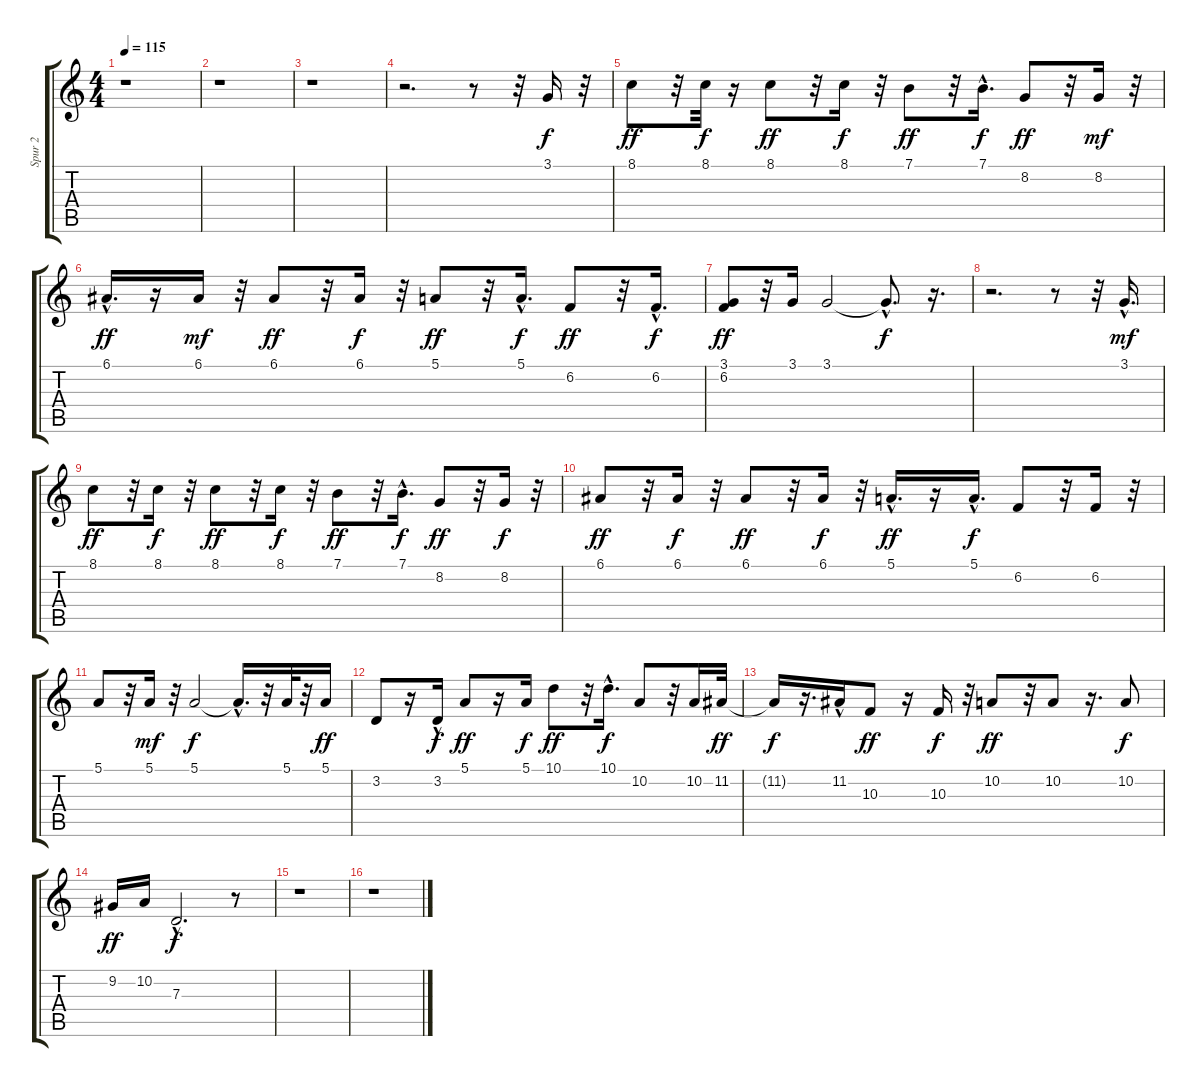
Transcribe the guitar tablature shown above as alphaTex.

\track ("Spur 2" "Spur 2") {instrument accordion}
\staff {score tabs}
\tuning (E4 B3 G3 D3 A2 E2) {hide}
\ts (4 4)
\tempo 115
\clef g2
\ks c
r.1{dy f} |
r.1 |
r.1 |
r.2{d} r.8 r.32 3.1.16 r.32 |
8.1.8{dy ff} r.32 8.1.32{dy f} r.16 8.1.8{dy ff} r.32 8.1.16{dy f} r.32 7.1.8{dy ff} r.32 7.1{hac}.16{d dy f} 8.2.8{dy ff} r.32 8.2.16{dy mf} r.32 |
6.1{hac}.16{d dy ff} r.16 6.1.16{dy mf} r.32 6.1.8{dy ff} r.32 6.1.16{dy f} r.32 5.1.8{dy ff} r.32 5.1{hac}.16{d dy f} 6.2.8{dy ff} r.32 6.2{hac}.16{d dy f} |
(3.1 6.2).8{dy ff} r.32 3.1.16 3.1.2 3.1{hac t}.8{d dy f} r.16{d} |
r.2{d} r.8 r.32 3.1{hac}.16{d dy mf} |
8.1.8{dy ff} r.32 8.1.16{dy f} r.32 8.1.8{dy ff} r.32 8.1.16{dy f} r.32 7.1.8{dy ff} r.32 7.1{hac}.16{d dy f} 8.2.8{dy ff} r.32 8.2.16{dy f} r.32 |
6.1.8{dy ff} r.32 6.1.16{dy f} r.32 6.1.8{dy ff} r.32 6.1.16{dy f} r.32 5.1{hac}.16{d dy ff} r.16 5.1{hac}.16{d dy f} 6.2.8 r.32 6.2.16 r.32 |
5.1.8 r.32 5.1.16{dy mf} r.32 5.1.2{dy f} 5.1{hac t}.16{d} r.32 5.1.32 r.32 5.1.16{dy ff} |
3.2.8 r.16 3.2{hac}.16{dy f} 5.1.8{dy ff} r.16 5.1.16{dy f} 10.1.8{dy ff} r.32 10.1{hac}.16{d dy f} 10.2.8 r.32 10.2.16 11.2.32{dy ff} |
11.2{t}.16{dy f} r.16{d} 11.2{hac}.16 10.3.8{dy ff} r.16 10.3.16{dy f} r.32 10.2.8{dy ff} r.32 10.2.8 r.16{d} 10.2.8{dy f} |
9.2.16{dy ff} 10.2.16 7.3{hac}.2{d dy f} r.8 |
r.1 |
r.1
